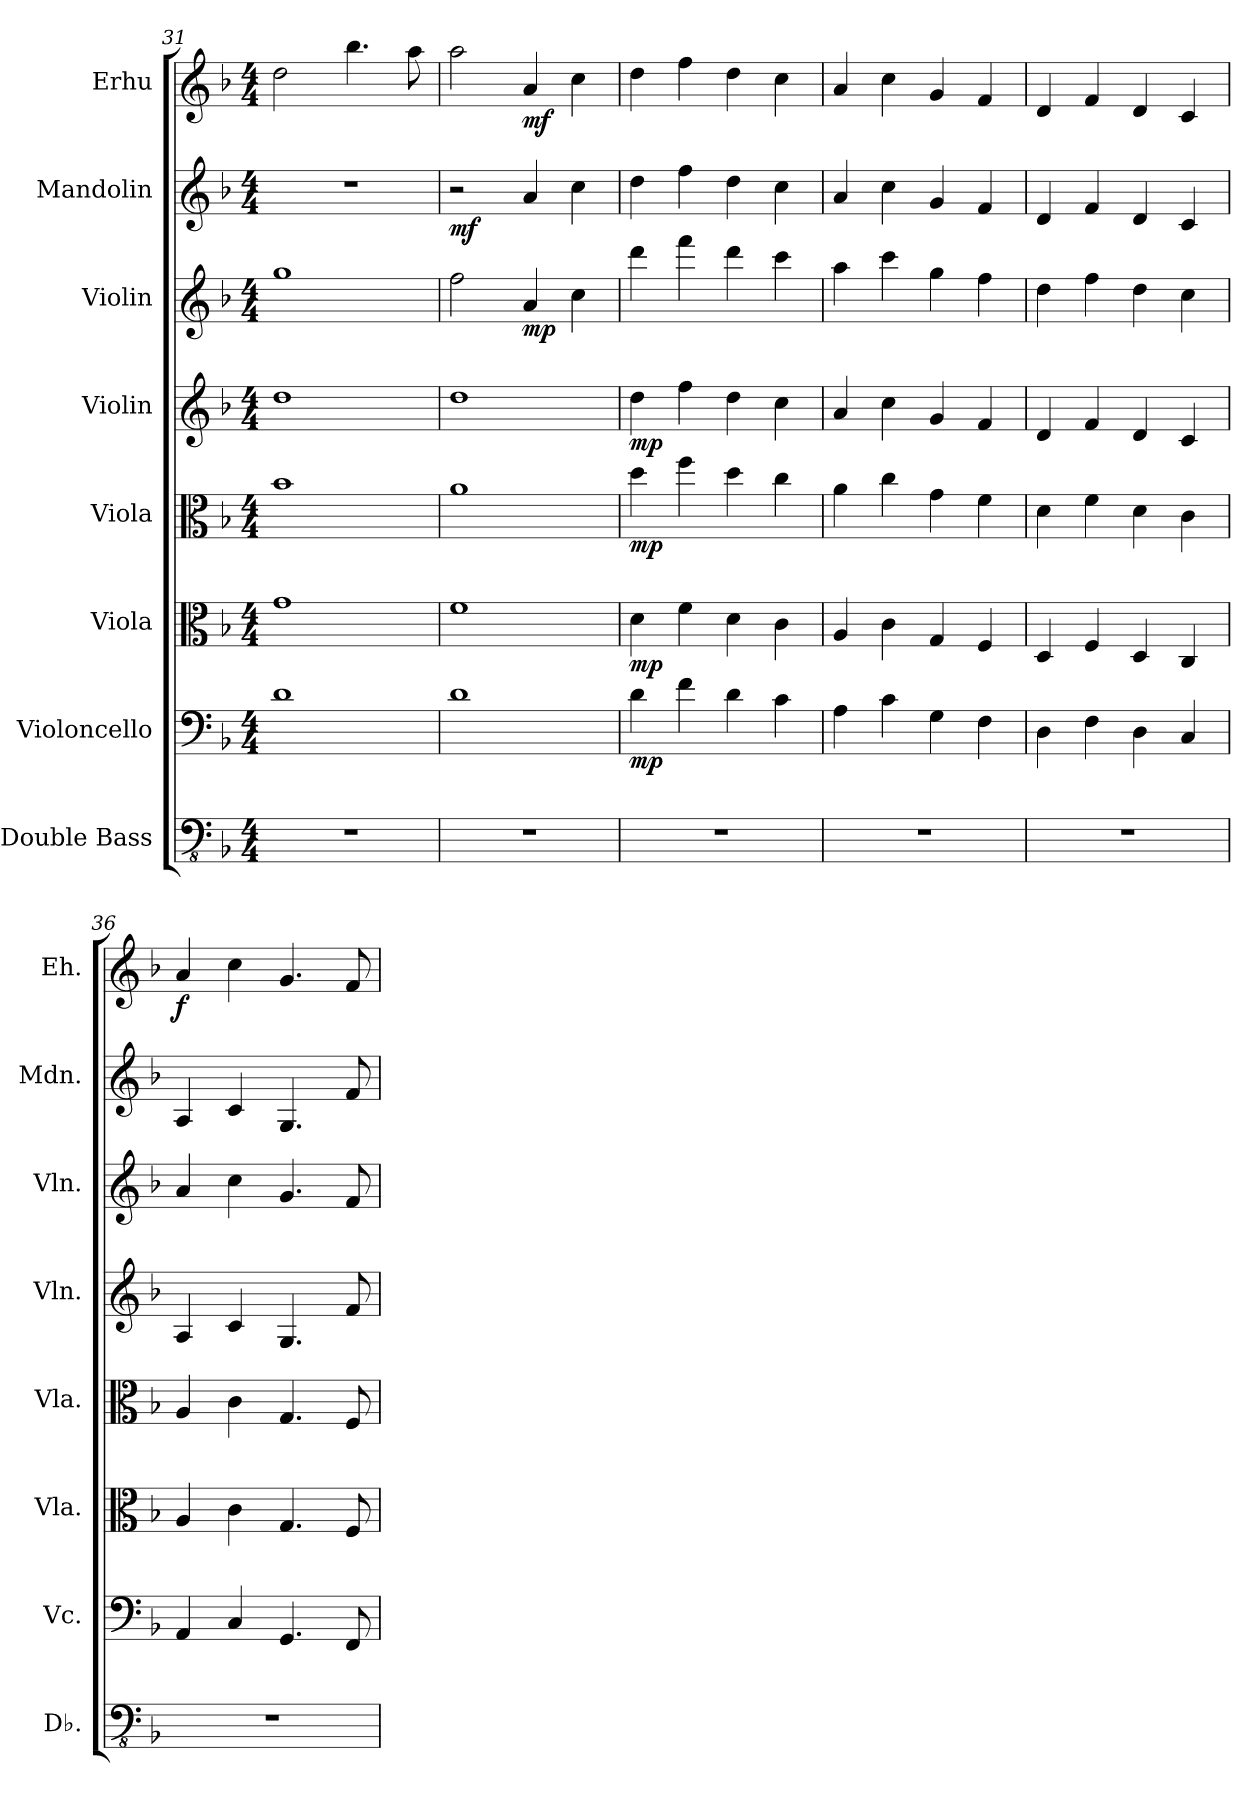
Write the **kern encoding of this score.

**kern	**kern	**dynam	**kern	**dynam	**kern	**dynam	**kern	**dynam	**kern	**dynam	**kern	**dynam	**kern	**dynam
*part8	*part7	*part7	*part6	*part6	*part5	*part5	*part4	*part4	*part3	*part3	*part2	*part2	*part1	*part1
*staff8	*staff7	*staff7	*staff6	*staff6	*staff5	*staff5	*staff4	*staff4	*staff3	*staff3	*staff2	*staff2	*staff1	*staff1
*I"Double Bass	*I"Violoncello	*	*I"Viola	*	*I"Viola	*	*I"Violin	*	*I"Violin	*	*I"Mandolin	*	*I"Erhu	*
*I'Db.	*I'Vc.	*	*I'Vla.	*	*I'Vla.	*	*I'Vln.	*	*I'Vln.	*	*I'Mdn.	*	*I'Eh.	*
*clefFv4	*clefF4	*	*clefC3	*	*clefC3	*	*clefG2	*	*clefG2	*	*clefG2	*	*clefG2	*
*ITrd7c12	*	*	*	*	*	*	*	*	*	*	*	*	*	*
*k[b-]	*k[b-]	*	*k[b-]	*	*k[b-]	*	*k[b-]	*	*k[b-]	*	*k[b-]	*	*k[b-]	*
*M4/4	*M4/4	*	*M4/4	*	*M4/4	*	*M4/4	*	*M4/4	*	*M4/4	*	*M4/4	*
=31	=31	=31	=31	=31	=31	=31	=31	=31	=31	=31	=31	=31	=31	=31
1r	1d	.	1g	.	1b-	.	1dd	.	1gg	.	1r	.	2dd\	.
.	.	.	.	.	.	.	.	.	.	.	.	.	4.bb-\	.
.	.	.	.	.	.	.	.	.	.	.	.	.	8aa\	.
=32	=32	=32	=32	=32	=32	=32	=32	=32	=32	=32	=32	=32	=32	=32
!	!	!	!	!	!	!	!	!	!	!	!	!LO:DY:b	!	!
1r	1d	.	1f	.	1a	.	1dd	.	2ff\	.	2r	mf	2aa\	.
!	!	!	!	!	!	!	!	!	!	!LO:DY:b	!	!	!	!LO:DY:b
.	.	.	.	.	.	.	.	.	4a/	mp	4a/	.	4a/	mf
.	.	.	.	.	.	.	.	.	4cc\	.	4cc\	.	4cc\	.
=33	=33	=33	=33	=33	=33	=33	=33	=33	=33	=33	=33	=33	=33	=33
!	!	!LO:DY:b	!	!LO:DY:b	!	!LO:DY:b	!	!LO:DY:b	!	!	!	!	!	!
1r	4d\	mp	4d\	mp	4dd\	mp	4dd\	mp	4ddd\	.	4dd\	.	4dd\	.
.	4f\	.	4f\	.	4ff\	.	4ff\	.	4fff\	.	4ff\	.	4ff\	.
.	4d\	.	4d\	.	4dd\	.	4dd\	.	4ddd\	.	4dd\	.	4dd\	.
.	4c\	.	4c\	.	4cc\	.	4cc\	.	4ccc\	.	4cc\	.	4cc\	.
=34	=34	=34	=34	=34	=34	=34	=34	=34	=34	=34	=34	=34	=34	=34
1r	4A\	.	4A/	.	4a\	.	4a/	.	4aa\	.	4a/	.	4a/	.
.	4c\	.	4c\	.	4cc\	.	4cc\	.	4ccc\	.	4cc\	.	4cc\	.
.	4G\	.	4G/	.	4g\	.	4g/	.	4gg\	.	4g/	.	4g/	.
.	4F\	.	4F/	.	4f\	.	4f/	.	4ff\	.	4f/	.	4f/	.
!!LO:PB:g=z
=35	=35	=35	=35	=35	=35	=35	=35	=35	=35	=35	=35	=35	=35	=35
1r	4D\	.	4D/	.	4d\	.	4d/	.	4dd\	.	4d/	.	4d/	.
.	4F\	.	4F/	.	4f\	.	4f/	.	4ff\	.	4f/	.	4f/	.
.	4D\	.	4D/	.	4d\	.	4d/	.	4dd\	.	4d/	.	4d/	.
.	4C/	.	4C/	.	4c\	.	4c/	.	4cc\	.	4c/	.	4c/	.
=36	=36	=36	=36	=36	=36	=36	=36	=36	=36	=36	=36	=36	=36	=36
!	!	!	!	!	!	!	!	!	!	!	!	!	!	!LO:DY:b
1r	4AA/	.	4A/	.	4A/	.	4A/	.	4a/	.	4A/	.	4a/	f
.	4C/	.	4c\	.	4c\	.	4c/	.	4cc\	.	4c/	.	4cc\	.
.	4.GG/	.	4.G/	.	4.G/	.	4.G/	.	4.g/	.	4.G/	.	4.g/	.
.	8FF/	.	8F/	.	8F/	.	8f/	.	8f/	.	8f/	.	8f/	.
=	=	=	=	=	=	=	=	=	=	=	=	=	=	=
*-	*-	*-	*-	*-	*-	*-	*-	*-	*-	*-	*-	*-	*-	*-
